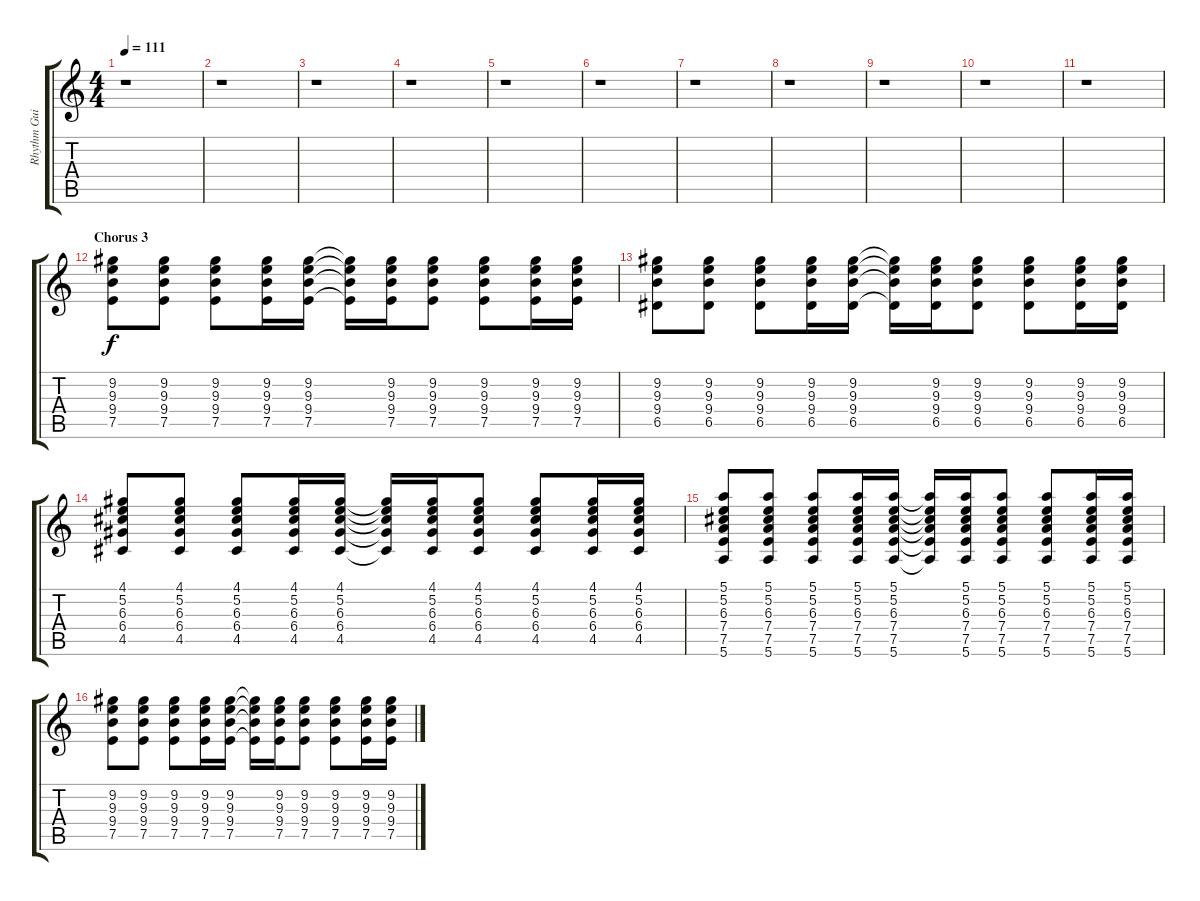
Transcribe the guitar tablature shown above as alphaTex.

\track ("Rhythm Guitar 2" "Rhythm Gui") {instrument electricguitarjazz}
\staff {score tabs}
\tuning (E4 B3 G3 D3 A2 E2) {hide}
\ts (4 4)
\tempo 111
\clef g2
\ks c
r.1{dy f} |
r.1 |
r.1 |
r.1 |
r.1 |
r.1 |
r.1 |
r.1 |
r.1 |
r.1 |
r.1 |
\section ("" "Chorus 3")
(9.2 9.3 9.4 7.5).8 (9.2 9.3 9.4 7.5).8 (9.2 9.3 9.4 7.5).8 (9.2 9.3 9.4 7.5).16 (9.2 9.3 9.4 7.5).16 (9.2{t} 9.3{t} 9.4{t} 7.5{t}).16 (9.2 9.3 9.4 7.5).16 (9.2 9.3 9.4 7.5).8 (9.2 9.3 9.4 7.5).8 (9.2 9.3 9.4 7.5).16 (9.2 9.3 9.4 7.5).16 |
(9.2 9.3 9.4 6.5).8 (9.2 9.3 9.4 6.5).8 (9.2 9.3 9.4 6.5).8 (9.2 9.3 9.4 6.5).16 (9.2 9.3 9.4 6.5).16 (9.2{t} 9.3{t} 9.4{t} 6.5{t}).16 (9.2 9.3 9.4 6.5).16 (9.2 9.3 9.4 6.5).8 (9.2 9.3 9.4 6.5).8 (9.2 9.3 9.4 6.5).16 (9.2 9.3 9.4 6.5).16 |
(4.1 5.2 6.3 6.4 4.5).8 (4.1 5.2 6.3 6.4 4.5).8 (4.1 5.2 6.3 6.4 4.5).8 (4.1 5.2 6.3 6.4 4.5).16 (4.1 5.2 6.3 6.4 4.5).16 (4.1{t} 5.2{t} 6.3{t} 6.4{t} 4.5{t}).16 (4.1 5.2 6.3 6.4 4.5).16 (4.1 5.2 6.3 6.4 4.5).8 (4.1 5.2 6.3 6.4 4.5).8 (4.1 5.2 6.3 6.4 4.5).16 (4.1 5.2 6.3 6.4 4.5).16 |
(5.1 5.2 6.3 7.4 7.5 5.6).8 (5.1 5.2 6.3 7.4 7.5 5.6).8 (5.1 5.2 6.3 7.4 7.5 5.6).8 (5.1 5.2 6.3 7.4 7.5 5.6).16 (5.1 5.2 6.3 7.4 7.5 5.6).16 (5.1{t} 5.2{t} 6.3{t} 7.4{t} 7.5{t} 5.6{t}).16 (5.1 5.2 6.3 7.4 7.5 5.6).16 (5.1 5.2 6.3 7.4 7.5 5.6).8 (5.1 5.2 6.3 7.4 7.5 5.6).8 (5.1 5.2 6.3 7.4 7.5 5.6).16 (5.1 5.2 6.3 7.4 7.5 5.6).16 |
(9.2 9.3 9.4 7.5).8 (9.2 9.3 9.4 7.5).8 (9.2 9.3 9.4 7.5).8 (9.2 9.3 9.4 7.5).16 (9.2 9.3 9.4 7.5).16 (9.2{t} 9.3{t} 9.4{t} 7.5{t}).16 (9.2 9.3 9.4 7.5).16 (9.2 9.3 9.4 7.5).8 (9.2 9.3 9.4 7.5).8 (9.2 9.3 9.4 7.5).16 (9.2 9.3 9.4 7.5).16
